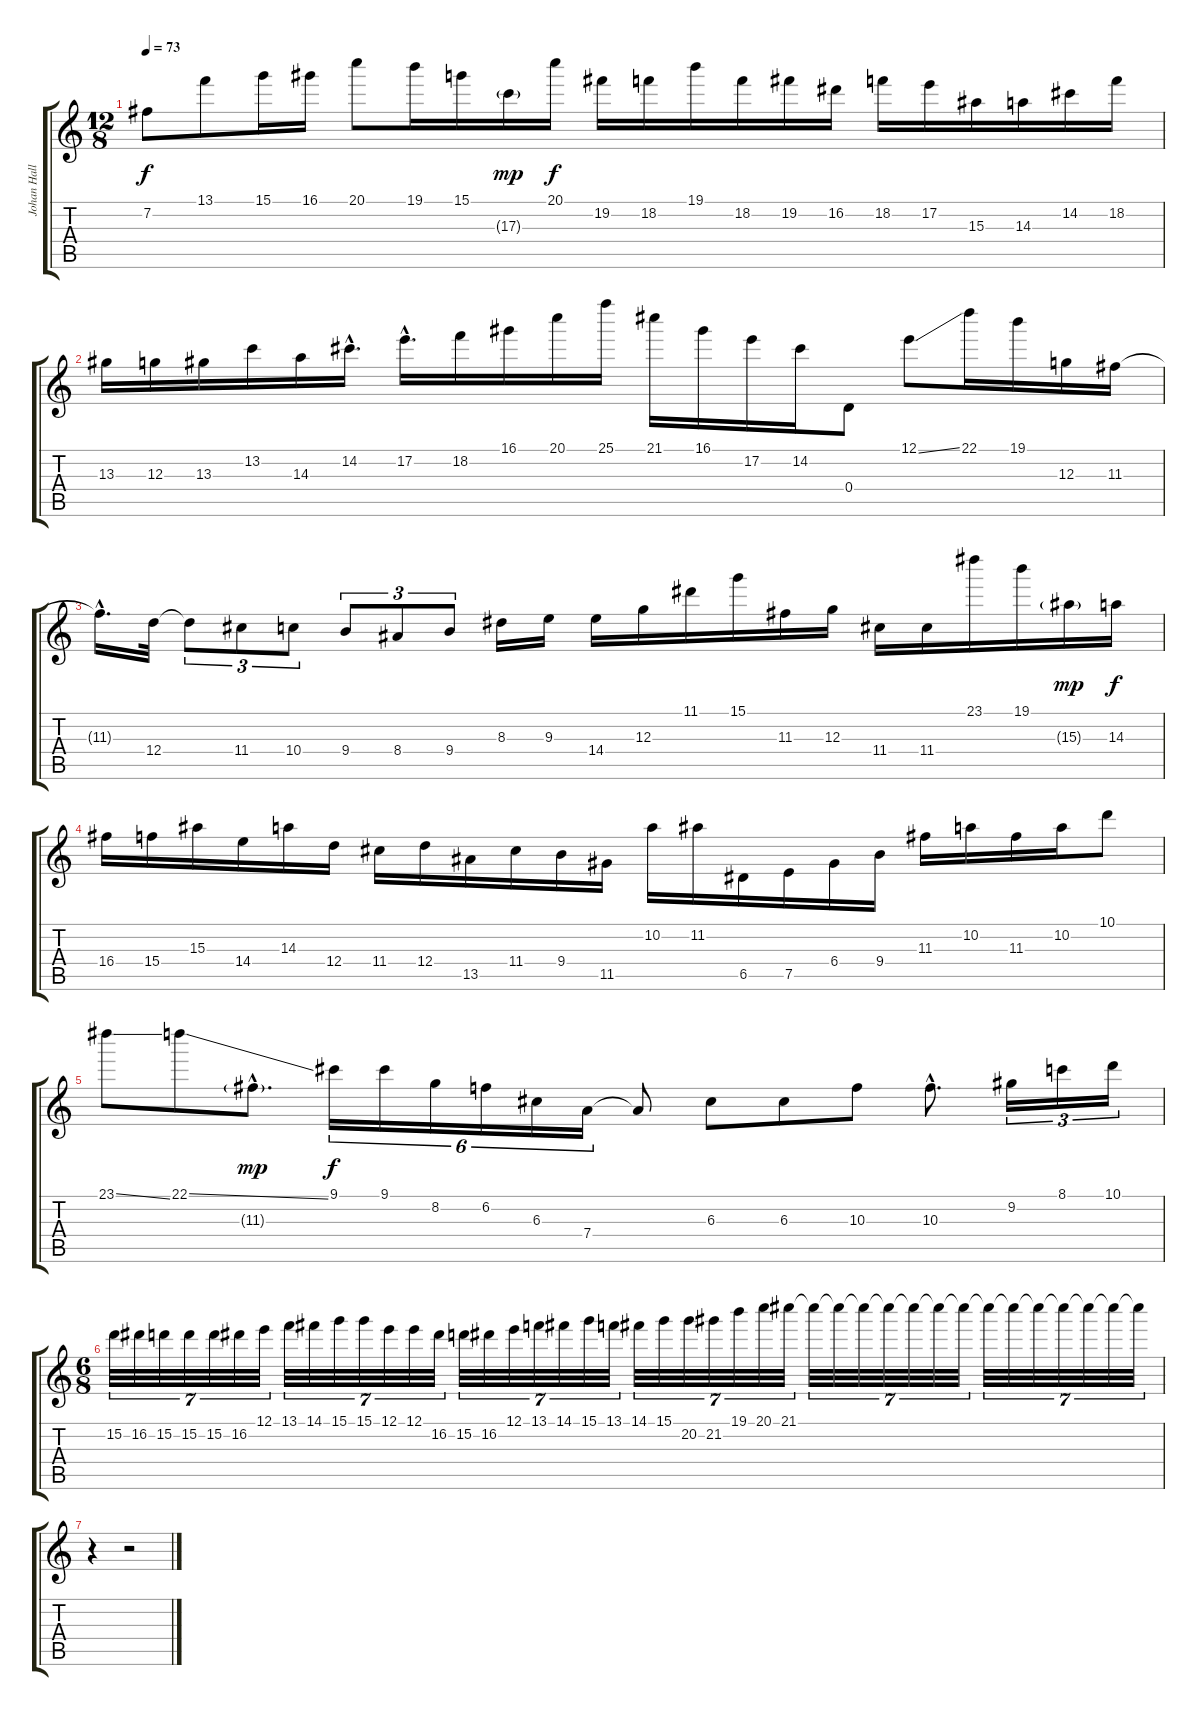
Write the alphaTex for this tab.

\track ("Johan Hallgren" "Johan Hall") {instrument overdrivenguitar}
\staff {score tabs}
\tuning (E4 B3 G3 D3 A2 D2) {hide}
\ts (12 8)
\tempo 73
\clef g2
\ks c
7.2.8{dy f} 13.1.8 15.1.16 16.1.16 20.1.8 19.1.16 15.1.16 17.3{g}.16{dy mp} 20.1.16{dy f} 19.2.16 18.2.16 19.1.16 18.2.16 19.2.16 16.2.16 18.2.16 17.2.16 15.3.16 14.3.16 14.2.16 18.2.16 |
13.3.16 12.3.16 13.3.16 13.2.16 14.3.16 14.2{hac}.16{d} 17.2{hac}.16{d} 18.2.16 16.1.16 20.1.16 25.1.16 21.1.16 16.1.16 17.2.16 14.2.16 0.4.8 12.1{ss}.8 22.1.16 19.1.16 12.3.16 11.3.16 |
11.3{hac t}.16{d} 12.4.32 12.4{t}.8{tu (3 2)} 11.4.8{tu (3 2)} 10.4.8{tu (3 2)} 9.4.8{tu (3 2)} 8.4.8{tu (3 2)} 9.4.8{tu (3 2)} 8.3.16 9.3.16 14.4.16 12.3.16 11.1.16 15.1.16 11.3.16 12.3.16 11.4.16 11.4.16 23.1.16 19.1.16 15.3{g}.16{dy mp} 14.3.16{dy f} |
16.4.16 15.4.16 15.3.16 14.4.16 14.3.16 12.4.16 11.4.16 12.4.16 13.5.16 11.4.16 9.4.16 11.5.16 10.2.16 11.2.16 6.5.16 7.5.16 6.4.16 9.4.16 11.3.16 10.2.16 11.3.16 10.2.16 10.1.8 |
23.1{ss}.8 22.1{ss}.8 11.3{g hac}.8{d dy mp} 9.1.16{tu (6 4) dy f} 9.1.16{tu (6 4)} 8.2.16{tu (6 4)} 6.2.16{tu (6 4)} 6.3.16{tu (6 4)} 7.4.16{tu (6 4)} 7.4{t}.8 6.3.8 6.3.8 10.3.8 10.3{hac}.8{d} 9.2.16{tu (3 2)} 8.1.16{tu (3 2)} 10.1.16{tu (3 2)} |
\ts (6 8)
15.2.32{tu (7 4)} 16.2.32{tu (7 4)} 15.2.32{tu (7 4)} 15.2.32{tu (7 4)} 15.2.32{tu (7 4)} 16.2.32{tu (7 4)} 12.1.32{tu (7 4)} 13.1.32{tu (7 4)} 14.1.32{tu (7 4)} 15.1.32{tu (7 4)} 15.1.32{tu (7 4)} 12.1.32{tu (7 4)} 12.1.32{tu (7 4)} 16.2.32{tu (7 4)} 15.2.32{tu (7 4)} 16.2.32{tu (7 4)} 12.1.32{tu (7 4)} 13.1.32{tu (7 4)} 14.1.32{tu (7 4)} 15.1.32{tu (7 4)} 13.1.32{tu (7 4)} 14.1.32{tu (7 4)} 15.1.32{tu (7 4)} 20.2.32{tu (7 4)} 21.2.32{tu (7 4)} 19.1.32{tu (7 4)} 20.1.32{tu (7 4)} 21.1.32{tu (7 4)} 21.1{t}.32{tu (7 4)} 21.1{t}.32{tu (7 4)} 21.1{t}.32{tu (7 4)} 21.1{t}.32{tu (7 4)} 21.1{t}.32{tu (7 4)} 21.1{t}.32{tu (7 4)} 21.1{t}.32{tu (7 4)} 21.1{t}.32{tu (7 4)} 21.1{t}.32{tu (7 4)} 21.1{t}.32{tu (7 4)} 21.1{t}.32{tu (7 4)} 21.1{t}.32{tu (7 4)} 21.1{t}.32{tu (7 4)} 21.1{t}.32{tu (7 4)} |
r.4 r.2
